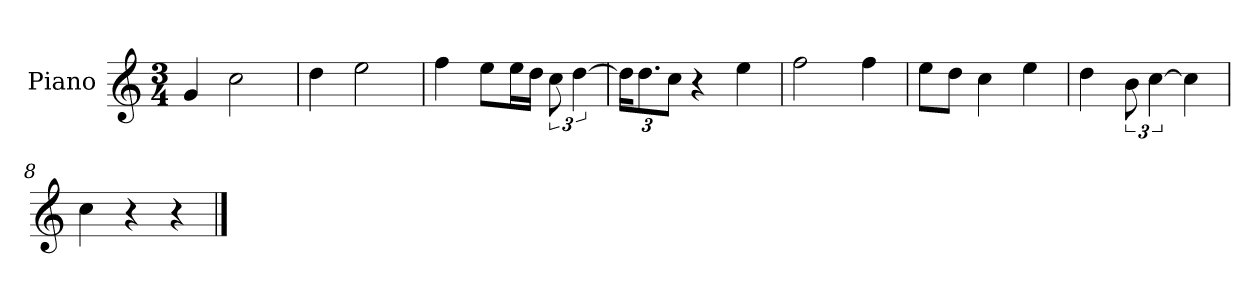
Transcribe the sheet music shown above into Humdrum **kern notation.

**kern
*part1
*staff1
*I"Piano
*I'P-no
*clefG2
*k[]
*M3/4
*MM168
=1
4g/
2cc\
=2
4dd\
2ee\
=3
4ff\
8ee\L
16ee\L
16dd\JJ
12cc\
[6dd\
=4
*Xbrackettup
24dd\KL]
12.dd\
12cc\J
4r
4ee\
=5
2ff\
4ff\
=6
8ee\L
8dd\J
4cc\
4ee\
=7
4dd\
*brackettup
12b\
[6cc\
4cc\]
=8
4cc\
4r
4r
==
*-
